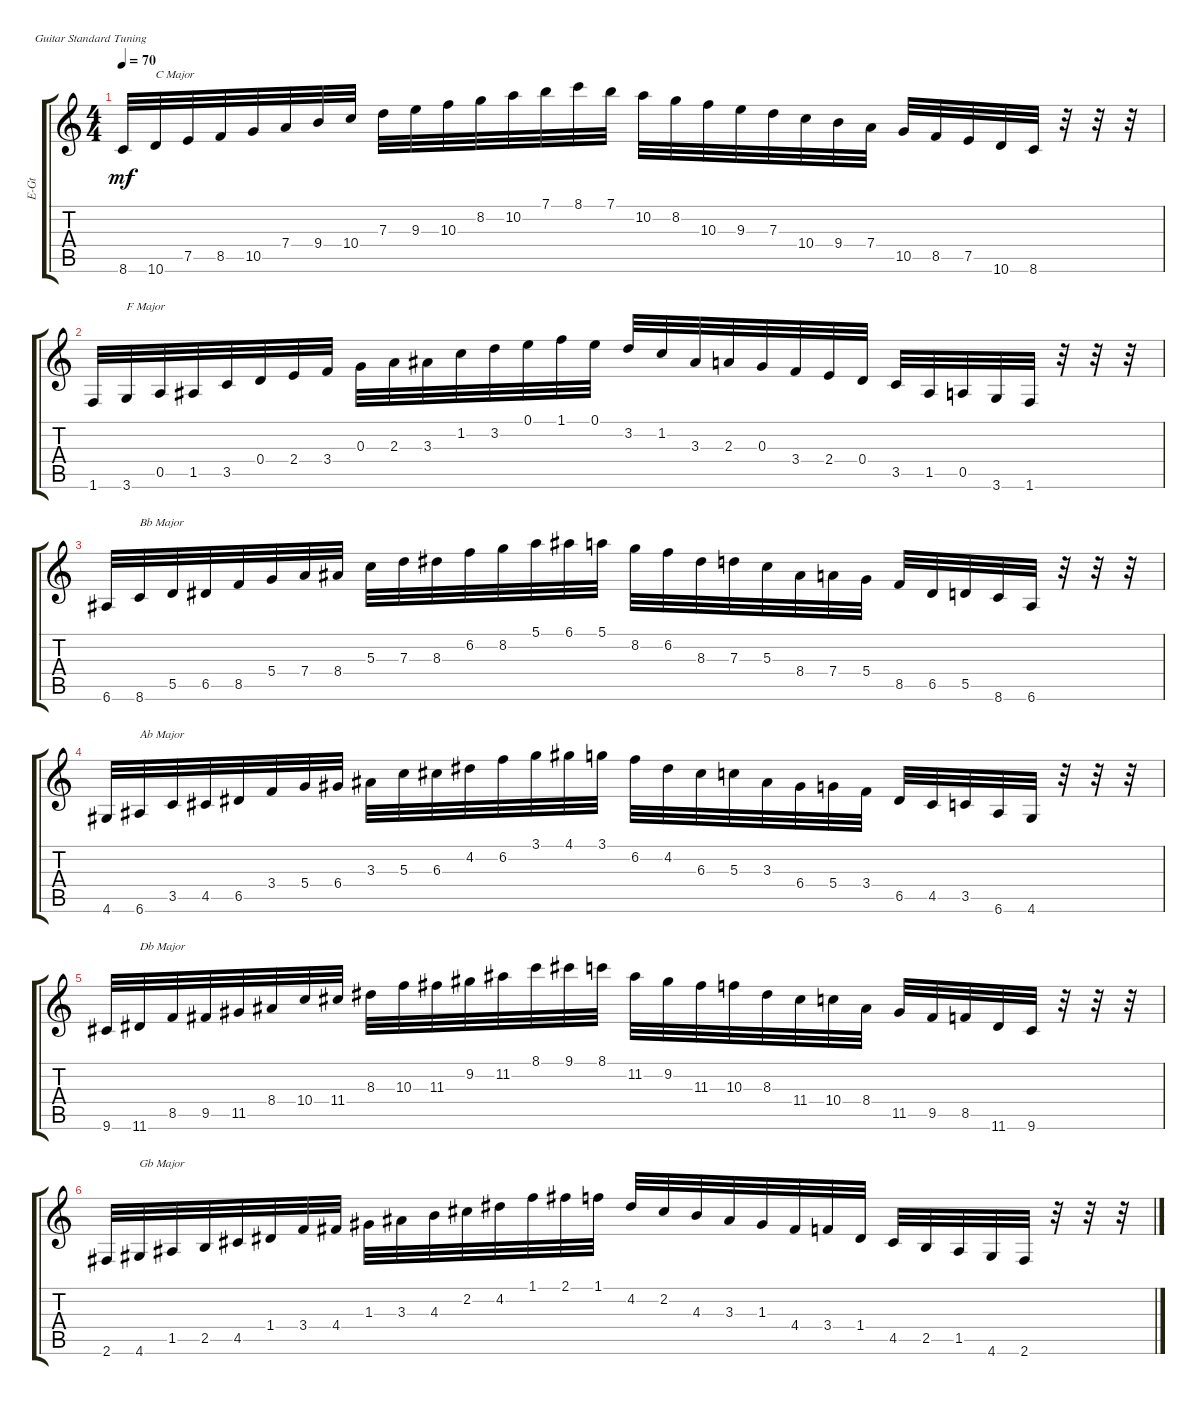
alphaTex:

\defaultSystemsLayout 4
\bracketExtendMode groupsimilarinstruments
\otherSystemsTrackNameOrientation horizontal
\track ("Electric Guitar" "E-Gt") {instrument overdrivenguitar}
\staff {score tabs}
\tuning (E4 B3 G3 D3 A2 E2)
\ts (4 4)
\tempo 70
\clef g2
\ks c
8.6.32{dy mf beam Up} 10.6.32{txt "C Major" beam Up} 7.5.32{beam Up} 8.5.32{beam Up} 10.5.32{beam Up} 7.4.32{beam Up} 9.4.32{beam Up} 10.4.32{beam Up} 7.3.32{beam Down} 9.3.32{beam Down} 10.3.32{beam Down} 8.2.32{beam Down} 10.2.32{beam Down} 7.1.32{beam Down} 8.1.32{beam Down} 7.1.32{beam Down} 10.2.32{beam Down} 8.2.32{beam Down} 10.3.32{beam Down} 9.3.32{beam Down} 7.3.32{beam Down} 10.4.32{beam Down} 9.4.32{beam Down} 7.4.32{beam Down} 10.5.32{beam Up} 8.5.32{beam Up} 7.5.32{beam Up} 10.6.32{beam Up} 8.6.32{beam Up} r.32{beam Up} r.32{beam Up} r.32{beam Up} |
1.6.32{beam Up} 3.6.32{txt "F Major" beam Up} 0.5.32{beam Up} 1.5{acc #}.32{beam Up} 3.5.32{beam Up} 0.4.32{beam Up} 2.4.32{beam Up} 3.4.32{beam Up} 0.3.32{beam Down} 2.3.32{beam Down} 3.3{acc #}.32{beam Down} 1.2.32{beam Down} 3.2.32{beam Down} 0.1.32{beam Down} 1.1.32{beam Down} 0.1.32{beam Down} 3.2.32{beam Up} 1.2.32{beam Up} 3.3{acc #}.32{beam Up} 2.3.32{beam Up} 0.3.32{beam Up} 3.4.32{beam Up} 2.4.32{beam Up} 0.4.32{beam Up} 3.5.32{beam Up} 1.5{acc #}.32{beam Up} 0.5.32{beam Up} 3.6.32{beam Up} 1.6.32{beam Up} r.32{beam Up} r.32{beam Up} r.32{beam Up} |
6.6{acc #}.32{beam Up} 8.6.32{txt "Bb Major" beam Up} 5.5.32{beam Up} 6.5{acc #}.32{beam Up} 8.5.32{beam Up} 5.4.32{beam Up} 7.4.32{beam Up} 8.4{acc #}.32{beam Up} 5.3.32{beam Down} 7.3.32{beam Down} 8.3{acc #}.32{beam Down} 6.2.32{beam Down} 8.2.32{beam Down} 5.1.32{beam Down} 6.1{acc #}.32{beam Down} 5.1.32{beam Down} 8.2.32{beam Down} 6.2.32{beam Down} 8.3{acc #}.32{beam Down} 7.3.32{beam Down} 5.3.32{beam Down} 8.4{acc #}.32{beam Down} 7.4.32{beam Down} 5.4.32{beam Down} 8.5.32{beam Up} 6.5{acc #}.32{beam Up} 5.5.32{beam Up} 8.6.32{beam Up} 6.6{acc #}.32{beam Up} r.32{beam Up} r.32{beam Up} r.32{beam Up} |
4.6{acc #}.32{beam Up} 6.6{acc #}.32{txt "Ab Major" beam Up} 3.5.32{beam Up} 4.5{acc #}.32{beam Up} 6.5{acc #}.32{beam Up} 3.4.32{beam Up} 5.4.32{beam Up} 6.4{acc #}.32{beam Up} 3.3{acc #}.32{beam Down} 5.3.32{beam Down} 6.3{acc #}.32{beam Down} 4.2{acc #}.32{beam Down} 6.2.32{beam Down} 3.1.32{beam Down} 4.1{acc #}.32{beam Down} 3.1.32{beam Down} 6.2.32{beam Down} 4.2{acc #}.32{beam Down} 6.3{acc #}.32{beam Down} 5.3.32{beam Down} 3.3{acc #}.32{beam Down} 6.4{acc #}.32{beam Down} 5.4.32{beam Down} 3.4.32{beam Down} 6.5{acc #}.32{beam Up} 4.5{acc #}.32{beam Up} 3.5.32{beam Up} 6.6{acc #}.32{beam Up} 4.6{acc #}.32{beam Up} r.32{beam Up} r.32{beam Up} r.32{beam Up} |
9.6{acc #}.32{beam Up} 11.6{acc #}.32{txt "Db Major" beam Up} 8.5.32{beam Up} 9.5{acc #}.32{beam Up} 11.5{acc #}.32{beam Up} 8.4{acc #}.32{beam Up} 10.4.32{beam Up} 11.4{acc #}.32{beam Up} 8.3{acc #}.32{beam Down} 10.3.32{beam Down} 11.3{acc #}.32{beam Down} 9.2{acc #}.32{beam Down} 11.2{acc #}.32{beam Down} 8.1.32{beam Down} 9.1{acc #}.32{beam Down} 8.1.32{beam Down} 11.2{acc #}.32{beam Down} 9.2{acc #}.32{beam Down} 11.3{acc #}.32{beam Down} 10.3.32{beam Down} 8.3{acc #}.32{beam Down} 11.4{acc #}.32{beam Down} 10.4.32{beam Down} 8.4{acc #}.32{beam Down} 11.5{acc #}.32{beam Up} 9.5{acc #}.32{beam Up} 8.5.32{beam Up} 11.6{acc #}.32{beam Up} 9.6{acc #}.32{beam Up} r.32{beam Up} r.32{beam Up} r.32{beam Up} |
2.6{acc #}.32{beam Up} 4.6{acc #}.32{txt "Gb Major" beam Up} 1.5{acc #}.32{beam Up} 2.5.32{beam Up} 4.5{acc #}.32{beam Up} 1.4{acc #}.32{beam Up} 3.4.32{beam Up} 4.4{acc #}.32{beam Up} 1.3{acc #}.32{beam Down} 3.3{acc #}.32{beam Down} 4.3.32{beam Down} 2.2{acc #}.32{beam Down} 4.2{acc #}.32{beam Down} 1.1.32{beam Down} 2.1{acc #}.32{beam Down} 1.1.32{beam Down} 4.2{acc #}.32{beam Up} 2.2{acc #}.32{beam Up} 4.3.32{beam Up} 3.3{acc #}.32{beam Up} 1.3{acc #}.32{beam Up} 4.4{acc #}.32{beam Up} 3.4.32{beam Up} 1.4{acc #}.32{beam Up} 4.5{acc #}.32{beam Up} 2.5.32{beam Up} 1.5{acc #}.32{beam Up} 4.6{acc #}.32{beam Up} 2.6{acc #}.32{beam Up} r.32{beam Up} r.32{beam Up} r.32{beam Up}
